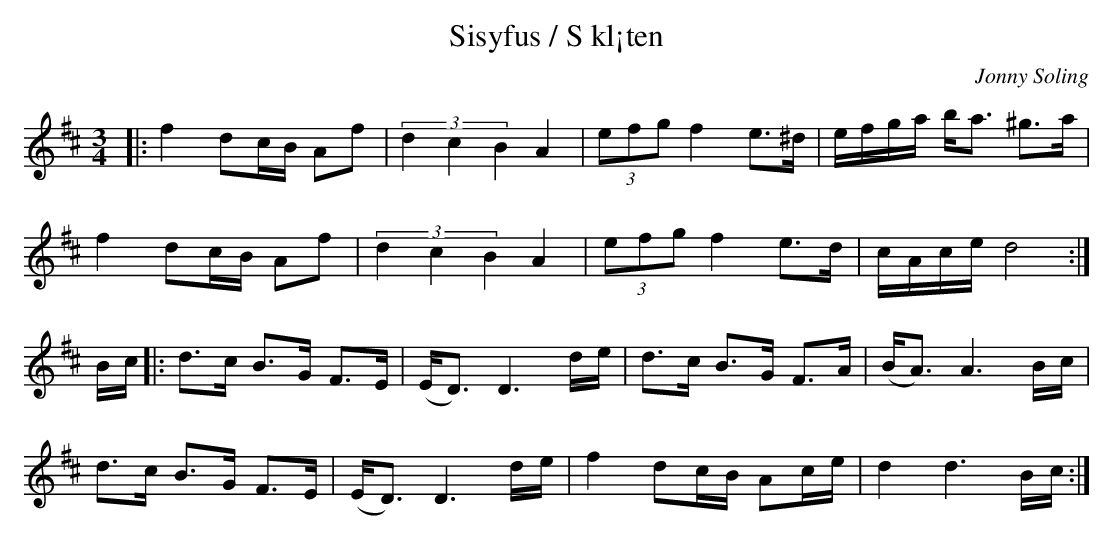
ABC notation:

X:1
T:Sisyfus / S kl¡ten
C:Jonny Soling
M:3/4
L:1/8
K:D
     |: f2  dc/2B/2 Af | (3d2c2B2 A2   | (3efg f2      e>^d  | e/f/g/a/ b<a ^g>a   |
        f2  dc/B/ Af   | (3d2c2B2 A2   | (3efg f2      e>d   | c/A/c/e/ d4        :|
B/c/ |: d>c B>G F>E    | (E<D) D3 d/e/ | d>c   B>G     F>A   | (B<A)    A3  B/c/   |
        d>c B>G F>E    | (E<D) D3 d/e/ | f2    dc/2B/2 Ac/e/ | d2       d3  B/c/  :|
